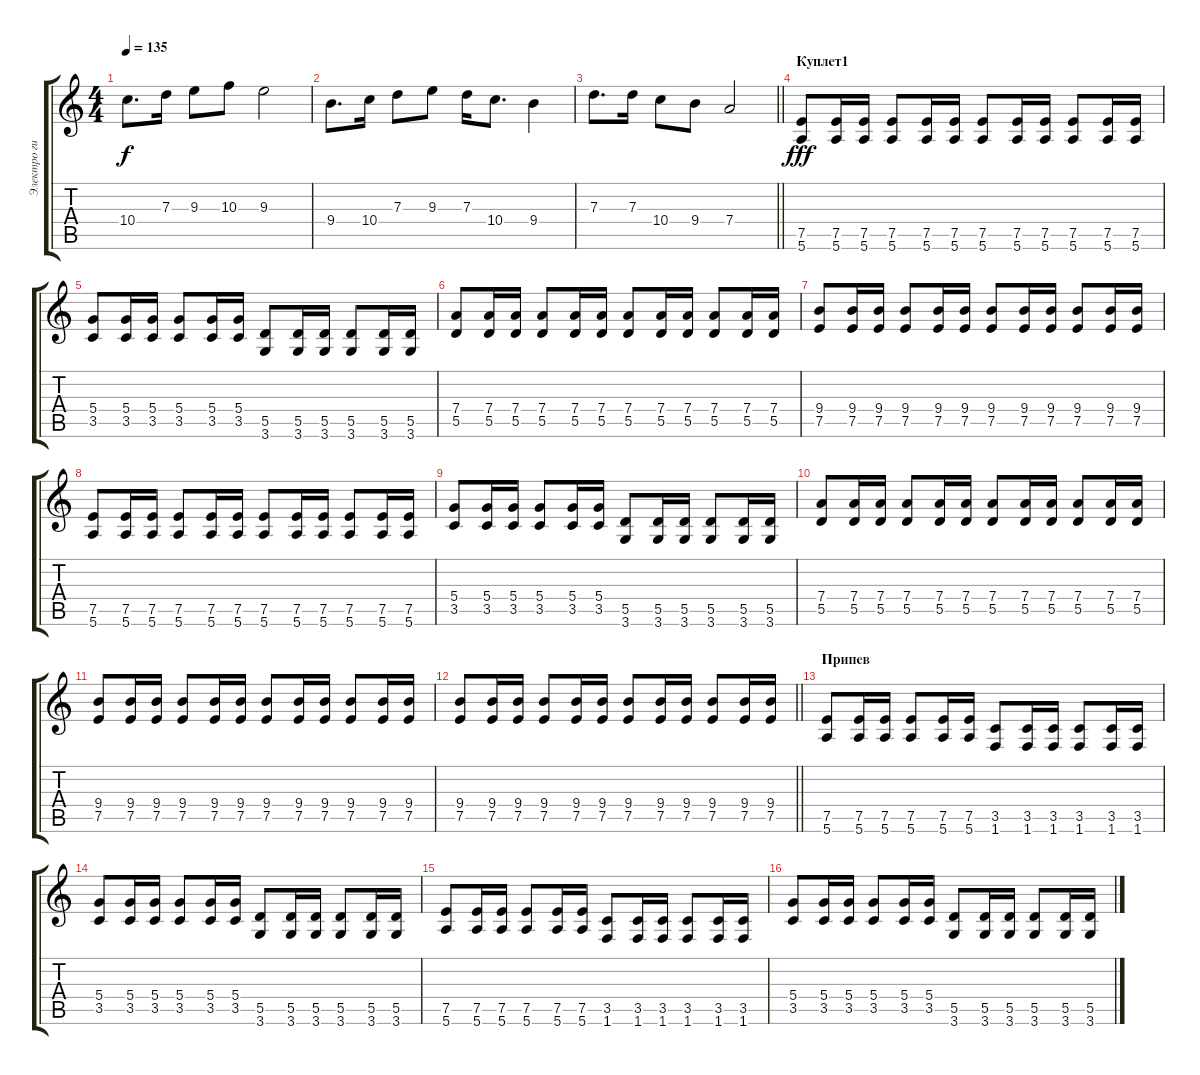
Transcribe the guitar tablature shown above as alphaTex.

\track ("Электро гитара" "Электро ги") {instrument distortionguitar}
\staff {score tabs}
\tuning (E4 B3 G3 D3 A2 E2) {hide}
\ts (4 4)
\tempo 135
\clef g2
\ks c
10.4.8{d dy f} 7.3.16 9.3.8 10.3.8 9.3.2 |
9.4.8{d} 10.4.16 7.3.8 9.3.8 7.3.16 10.4.8{d} 9.4.4 |
\barLineRight lightlight
7.3.8{d} 7.3.16 10.4.8 9.4.8 7.4.2 |
\section ("" "Куплет1")
(7.5 5.6).8{dy fff} (7.5 5.6).16 (7.5 5.6).16 (7.5 5.6).8 (7.5 5.6).16 (7.5 5.6).16 (7.5 5.6).8 (7.5 5.6).16 (7.5 5.6).16 (7.5 5.6).8 (7.5 5.6).16 (7.5 5.6).16 |
(5.4 3.5).8 (5.4 3.5).16 (5.4 3.5).16 (5.4 3.5).8 (5.4 3.5).16 (5.4 3.5).16 (5.5 3.6).8 (5.5 3.6).16 (5.5 3.6).16 (5.5 3.6).8 (5.5 3.6).16 (5.5 3.6).16 |
(7.4 5.5).8 (7.4 5.5).16 (7.4 5.5).16 (7.4 5.5).8 (7.4 5.5).16 (7.4 5.5).16 (7.4 5.5).8 (7.4 5.5).16 (7.4 5.5).16 (7.4 5.5).8 (7.4 5.5).16 (7.4 5.5).16 |
(9.4 7.5).8 (9.4 7.5).16 (9.4 7.5).16 (9.4 7.5).8 (9.4 7.5).16 (9.4 7.5).16 (9.4 7.5).8 (9.4 7.5).16 (9.4 7.5).16 (9.4 7.5).8 (9.4 7.5).16 (9.4 7.5).16 |
(7.5 5.6).8 (7.5 5.6).16 (7.5 5.6).16 (7.5 5.6).8 (7.5 5.6).16 (7.5 5.6).16 (7.5 5.6).8 (7.5 5.6).16 (7.5 5.6).16 (7.5 5.6).8 (7.5 5.6).16 (7.5 5.6).16 |
(5.4 3.5).8 (5.4 3.5).16 (5.4 3.5).16 (5.4 3.5).8 (5.4 3.5).16 (5.4 3.5).16 (5.5 3.6).8 (5.5 3.6).16 (5.5 3.6).16 (5.5 3.6).8 (5.5 3.6).16 (5.5 3.6).16 |
(7.4 5.5).8 (7.4 5.5).16 (7.4 5.5).16 (7.4 5.5).8 (7.4 5.5).16 (7.4 5.5).16 (7.4 5.5).8 (7.4 5.5).16 (7.4 5.5).16 (7.4 5.5).8 (7.4 5.5).16 (7.4 5.5).16 |
(9.4 7.5).8 (9.4 7.5).16 (9.4 7.5).16 (9.4 7.5).8 (9.4 7.5).16 (9.4 7.5).16 (9.4 7.5).8 (9.4 7.5).16 (9.4 7.5).16 (9.4 7.5).8 (9.4 7.5).16 (9.4 7.5).16 |
\barLineRight lightlight
(9.4 7.5).8 (9.4 7.5).16 (9.4 7.5).16 (9.4 7.5).8 (9.4 7.5).16 (9.4 7.5).16 (9.4 7.5).8 (9.4 7.5).16 (9.4 7.5).16 (9.4 7.5).8 (9.4 7.5).16 (9.4 7.5).16 |
\section ("" "Припев")
(7.5 5.6).8 (7.5 5.6).16 (7.5 5.6).16 (7.5 5.6).8 (7.5 5.6).16 (7.5 5.6).16 (3.5 1.6).8 (3.5 1.6).16 (3.5 1.6).16 (3.5 1.6).8 (3.5 1.6).16 (3.5 1.6).16 |
(5.4 3.5).8 (5.4 3.5).16 (5.4 3.5).16 (5.4 3.5).8 (5.4 3.5).16 (5.4 3.5).16 (5.5 3.6).8 (5.5 3.6).16 (5.5 3.6).16 (5.5 3.6).8 (5.5 3.6).16 (5.5 3.6).16 |
(7.5 5.6).8 (7.5 5.6).16 (7.5 5.6).16 (7.5 5.6).8 (7.5 5.6).16 (7.5 5.6).16 (3.5 1.6).8 (3.5 1.6).16 (3.5 1.6).16 (3.5 1.6).8 (3.5 1.6).16 (3.5 1.6).16 |
(5.4 3.5).8 (5.4 3.5).16 (5.4 3.5).16 (5.4 3.5).8 (5.4 3.5).16 (5.4 3.5).16 (5.5 3.6).8 (5.5 3.6).16 (5.5 3.6).16 (5.5 3.6).8 (5.5 3.6).16 (5.5 3.6).16
